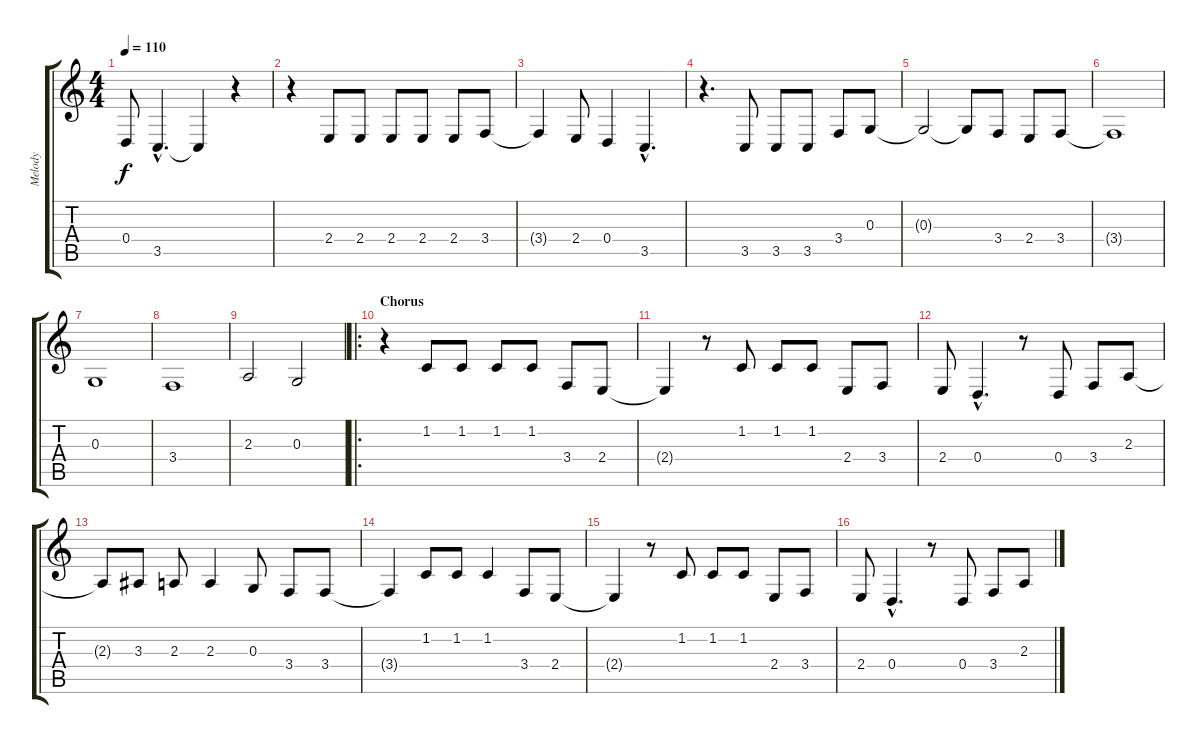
\track ("Melody" "Melody") {instrument acousticgrandpiano}
\staff {score tabs}
\tuning (E4 B3 G3 D3 A2 E2) {hide}
\ts (4 4)
\tempo 110
\clef g2
\ks c
0.4.8{dy f} 3.5{hac}.4{d} 3.5{t}.4 r.4 |
r.4 2.4.8 2.4.8 2.4.8 2.4.8 2.4.8 3.4.8 |
3.4{t}.4 2.4.8 0.4.4 3.5{hac}.4{d} |
r.4{d} 3.5.8 3.5.8 3.5.8 3.4.8 0.3.8 |
0.3{t}.2 0.3{t}.8 3.4.8 2.4.8 3.4.8 |
3.4{t}.1 |
0.3.1 |
3.4.1 |
2.3.2 0.3.2 |
\ro
\section ("" "Chorus")
r.4 1.2.8 1.2.8 1.2.8 1.2.8 3.4.8 2.4.8 |
2.4{t}.4 r.8 1.2.8 1.2.8 1.2.8 2.4.8 3.4.8 |
2.4.8 0.4{hac}.4{d} r.8 0.4.8 3.4.8 2.3.8 |
2.3{t}.8 3.3.8 2.3.8 2.3.4 0.3.8 3.4.8 3.4.8 |
3.4{t}.4 1.2.8 1.2.8 1.2.4 3.4.8 2.4.8 |
2.4{t}.4 r.8 1.2.8 1.2.8 1.2.8 2.4.8 3.4.8 |
2.4.8 0.4{hac}.4{d} r.8 0.4.8 3.4.8 2.3.8
